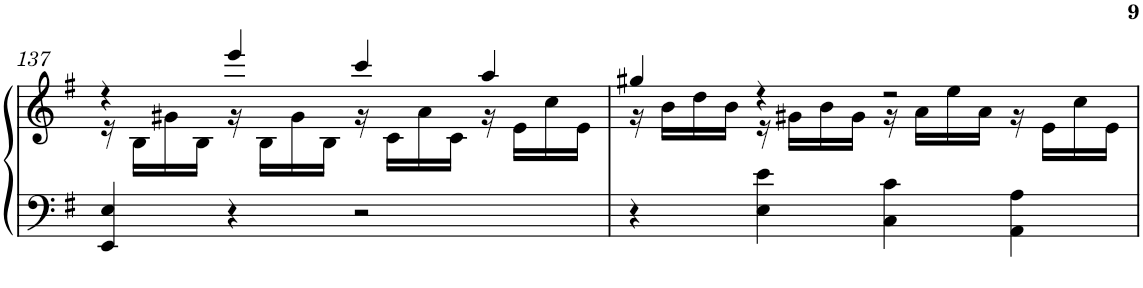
**kern	**kern
*part1	*part1
*staff2	*staff1
*I"Piano	*
*I'Pno.	*
!!LO:PB:g=z
*clefF4	*clefG2
*k[f#]	*k[f#]
*G:	*G:
*M2/2	*M2/2
*met(c|)	*met(c|)
=137	=137
*	*^
4EE/ 4E/	4r	16r
.	.	16B\LL
.	.	16g#X\
.	.	16B\JJ
4r	4eee/	16r
.	.	16B\LL
.	.	16g#\
.	.	16B\JJ
2r	4ccc/	16r
.	.	16c\LL
.	.	16a\
.	.	16c\JJ
.	4aa/	16r
.	.	16e\LL
.	.	16cc\
.	.	16e\JJ
=138	=138	=138
4r	4gg#X/	16r
.	.	16b\LL
.	.	16dd\
.	.	16b\JJ
4E\ 4e\	4r	16r
.	.	16g#X\LL
.	.	16b\
.	.	16g#\JJ
4C\ 4c\	2r	16r
.	.	16a\LL
.	.	16ee\
.	.	16a\JJ
4AA\ 4A\	.	16r
.	.	16e\LL
.	.	16cc\
.	.	16e\JJ
*	*v	*v
=	=
*-	*-
